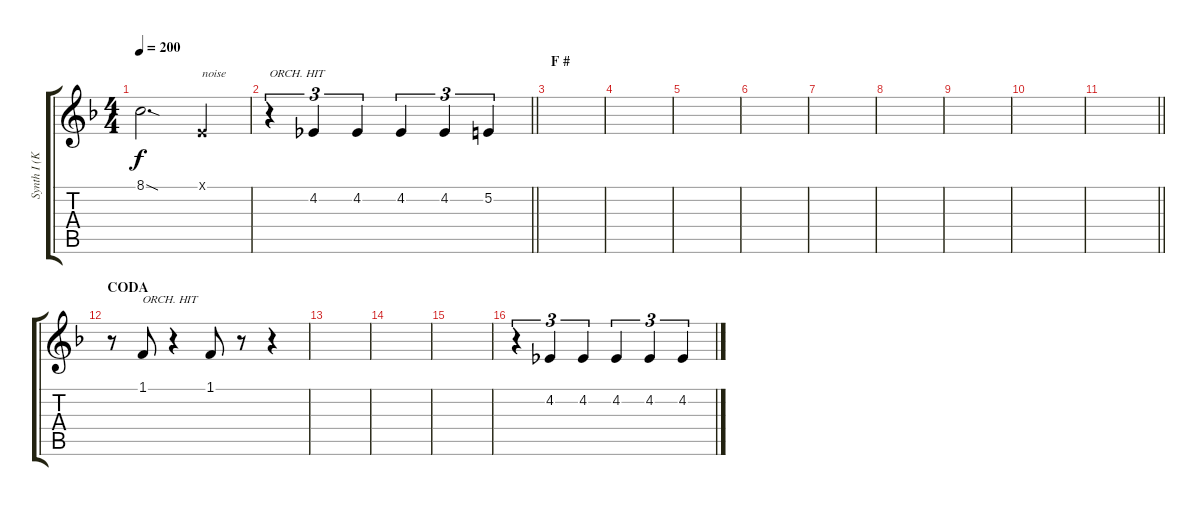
\track ("Synth I (Kotobuki Tsumugi)" "Synth I (K") {instrument lead1square}
\staff {score tabs}
\tuning (E4 B3 G3 D3 A2 E2) {hide}
\ts (4 4)
\tempo 200
\clef g2
\ks f
8.1{sod t}.2{d dy f} 0.1{x}.4{txt "noise"} |
\barLineRight lightlight
r.4{tu (3 2) txt "ORCH. HIT" instrument orchestrahit} 4.2.4{tu (3 2)} 4.2.4{tu (3 2)} 4.2.4{tu (3 2)} 4.2.4{tu (3 2)} 5.2.4{tu (3 2)} |
\section ("" "F #")
|
|
|
|
|
|
|
|
\barLineRight lightlight
|
\section ("" "CODA")
r.8 1.1.8{txt "ORCH. HIT"} r.4 1.1.8 r.8 r.4 |
|
|
|
r.4{tu (3 2)} 4.2.4{tu (3 2)} 4.2.4{tu (3 2)} 4.2.4{tu (3 2)} 4.2.4{tu (3 2)} 4.2.4{tu (3 2)}
